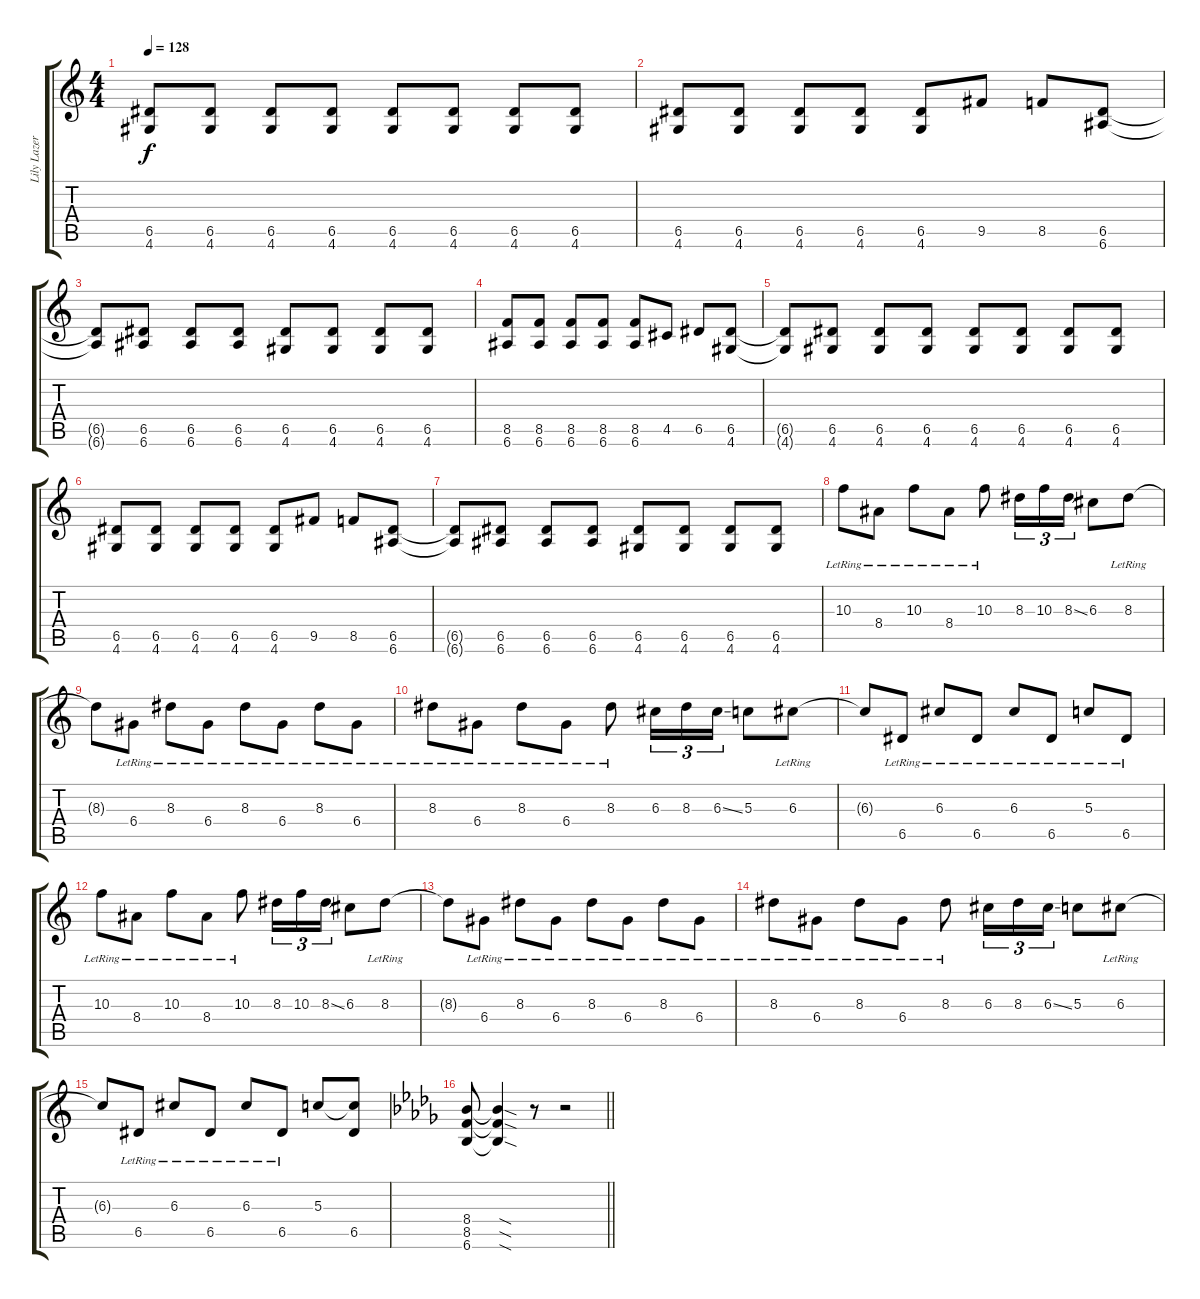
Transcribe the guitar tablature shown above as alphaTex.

\track ("Lily Lazer (Guitar)" "Lily Lazer") {instrument distortionguitar}
\staff {score tabs}
\tuning (E4 B3 G3 D3 A2 E2) {hide}
\ts (4 4)
\tempo 128
\clef g2
\ks c
(6.5{t} 4.6{t}).8{dy f} (6.5 4.6).8 (6.5 4.6).8 (6.5 4.6).8 (6.5 4.6).8 (6.5 4.6).8 (6.5 4.6).8 (6.5 4.6).8 |
(6.5 4.6).8 (6.5 4.6).8 (6.5 4.6).8 (6.5 4.6).8 (6.5 4.6).8 9.5.8 8.5.8 (6.5 6.6).8 |
(6.5{t} 6.6{t}).8 (6.5 6.6).8 (6.5 6.6).8 (6.5 6.6).8 (6.5 4.6).8 (6.5 4.6).8 (6.5 4.6).8 (6.5 4.6).8 |
(8.5 6.6).8 (8.5 6.6).8 (8.5 6.6).8 (8.5 6.6).8 (8.5 6.6).8 4.5.8 6.5.8 (6.5 4.6).8 |
(6.5{t} 4.6{t}).8 (6.5 4.6).8 (6.5 4.6).8 (6.5 4.6).8 (6.5 4.6).8 (6.5 4.6).8 (6.5 4.6).8 (6.5 4.6).8 |
(6.5 4.6).8 (6.5 4.6).8 (6.5 4.6).8 (6.5 4.6).8 (6.5 4.6).8 9.5.8 8.5.8 (6.5 6.6).8 |
(6.5{t} 6.6{t}).8 (6.5 6.6).8 (6.5 6.6).8 (6.5 6.6).8 (6.5 4.6).8 (6.5 4.6).8 (6.5 4.6).8 (6.5 4.6).8 |
10.3{lr}.8 8.4{lr}.8 10.3{lr}.8 8.4{lr}.8 10.3{lr}.8 8.3.16{tu (3 2)} 10.3.16{tu (3 2)} 8.3{ss}.16{tu (3 2)} 6.3.8 8.3{lr}.8 |
8.3{t}.8 6.4{lr}.8 8.3{lr}.8 6.4{lr}.8 8.3{lr}.8 6.4{lr}.8 8.3{lr}.8 6.4{lr}.8 |
8.3{lr}.8 6.4{lr}.8 8.3{lr}.8 6.4{lr}.8 8.3{lr}.8 6.3.16{tu (3 2)} 8.3.16{tu (3 2)} 6.3{ss}.16{tu (3 2)} 5.3.8 6.3{lr}.8 |
6.3{t}.8 6.5{lr}.8 6.3{lr}.8 6.5{lr}.8 6.3{lr}.8 6.5{lr}.8 5.3{lr}.8 6.5{lr}.8 |
10.3{lr}.8 8.4{lr}.8 10.3{lr}.8 8.4{lr}.8 10.3{lr}.8 8.3.16{tu (3 2)} 10.3.16{tu (3 2)} 8.3{ss}.16{tu (3 2)} 6.3.8 8.3{lr}.8 |
8.3{t}.8 6.4{lr}.8 8.3{lr}.8 6.4{lr}.8 8.3{lr}.8 6.4{lr}.8 8.3{lr}.8 6.4{lr}.8 |
8.3{lr}.8 6.4{lr}.8 8.3{lr}.8 6.4{lr}.8 8.3{lr}.8 6.3.16{tu (3 2)} 8.3.16{tu (3 2)} 6.3{ss}.16{tu (3 2)} 5.3.8 6.3{lr}.8 |
6.3{t}.8 6.5{lr}.8 6.3{lr}.8 6.5{lr}.8 6.3{lr}.8 6.5{lr}.8 5.3.8 (5.3{t} 6.5).8 |
\barLineRight lightlight
\ks db
(8.4 8.5 6.6).8 (8.4{sod t} 8.5{sod t} 6.6{sod t}).4 r.8 r.2
